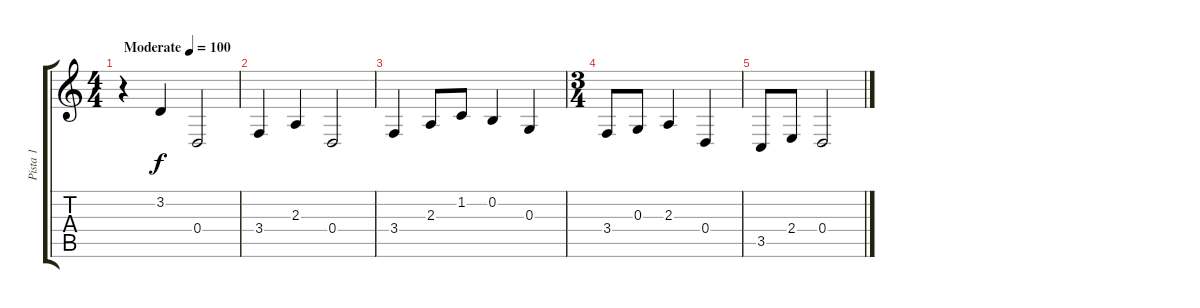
\track ("Pista 1" "Pista 1") {instrument pad4choir}
\staff {score tabs}
\tuning (E4 B3 G3 D3 A2 E2) {hide}
\ts (4 4)
\tempo (100 "Moderate")
\clef g2
\ks c
r.4{dy f instrument pad4choir} 3.2.4 0.4.2 |
3.4.4 2.3.4 0.4.2 |
3.4.4 2.3.8 1.2.8 0.2.4 0.3.4 |
\ts (3 4)
3.4.8 0.3.8 2.3.4 0.4.4 |
3.5.8 2.4.8 0.4.2
